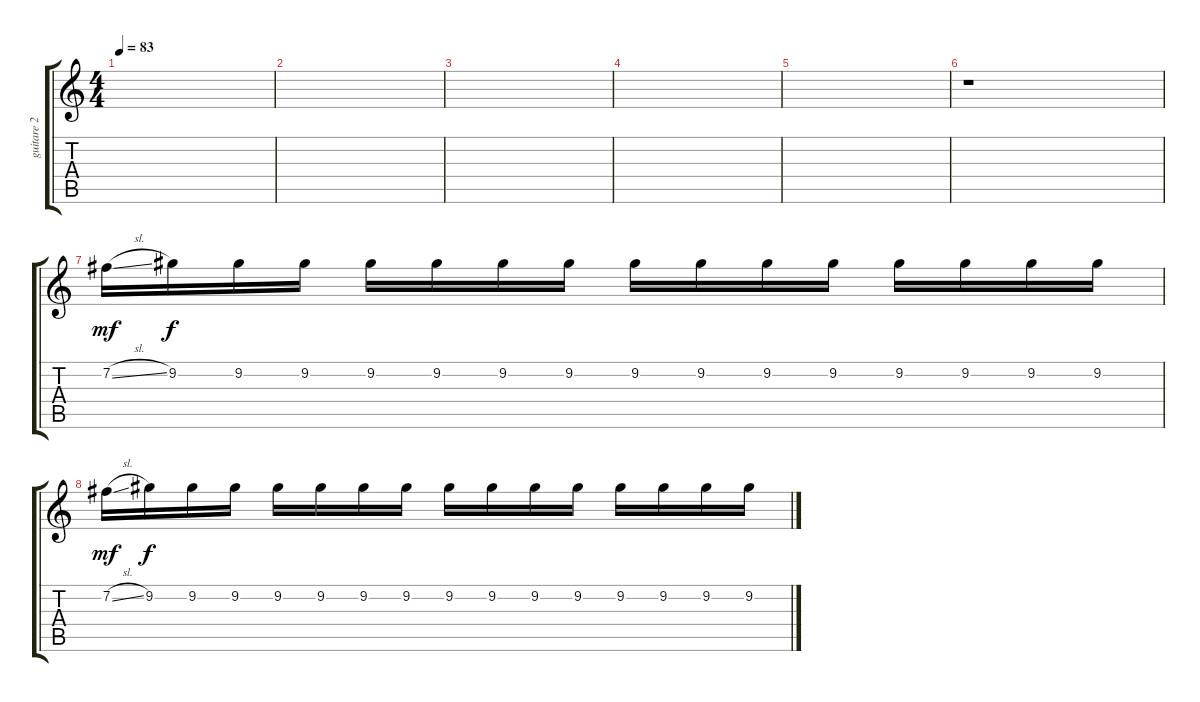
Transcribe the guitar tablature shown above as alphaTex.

\track ("guitare 2 Ga." "guitare 2 ") {instrument acousticguitarnylon}
\staff {score tabs}
\tuning (E4 B3 G3 D3 A2 E2) {hide}
\ts (4 4)
\tempo 83
\clef g2
\ks c
|
|
|
|
|
r.1 |
7.2{sl}.16{dy mf} 9.2.16{dy f} 9.2.16 9.2.16 9.2.16 9.2.16 9.2.16 9.2.16 9.2.16 9.2.16 9.2.16 9.2.16 9.2.16 9.2.16 9.2.16 9.2.16 |
7.2{sl}.16{dy mf} 9.2.16{dy f} 9.2.16 9.2.16 9.2.16 9.2.16 9.2.16 9.2.16 9.2.16 9.2.16 9.2.16 9.2.16 9.2.16 9.2.16 9.2.16 9.2.16
